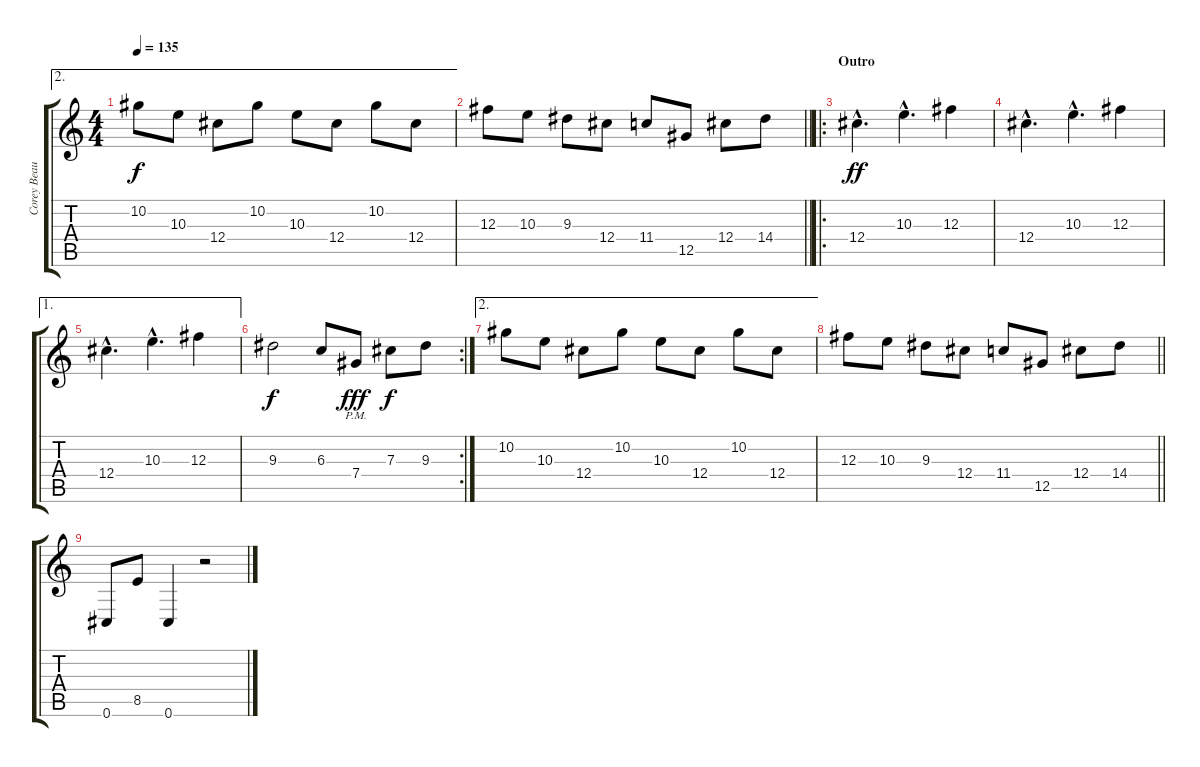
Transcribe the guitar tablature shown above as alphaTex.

\track ("Corey Beaulieu" "Corey Beau") {instrument acousticguitarsteel}
\staff {score tabs}
\tuning (Eb4 Bb3 Gb3 Db3 Ab2 Db2) {hide}
\ae 2
\ts (4 4)
\tempo 135
\clef g2
\ks c
10.2.8{dy f} 10.3.8 12.4.8 10.2.8 10.3.8 12.4.8 10.2.8 12.4.8 |
\barLineRight lightlight
12.3.8 10.3.8 9.3.8 12.4.8 11.4.8 12.5.8 12.4.8 14.4.8 |
\ro
\section ("" "Outro")
12.4{hac}.4{d dy ff} 10.3{hac}.4{d} 12.3.4 |
12.4{hac}.4{d} 10.3{hac}.4{d} 12.3.4 |
\ae 1
12.4{hac}.4{d} 10.3{hac}.4{d} 12.3.4 |
\rc 2
9.3.2{dy f} 6.3.8 7.4{pm}.8{dy fff} 7.3.8{dy f} 9.3.8 |
\ae 2
10.2.8 10.3.8 12.4.8 10.2.8 10.3.8 12.4.8 10.2.8 12.4.8 |
\barLineRight lightlight
12.3.8 10.3.8 9.3.8 12.4.8 11.4.8 12.5.8 12.4.8 14.4.8 |
0.6.8 8.5.8 0.6.4 r.2
